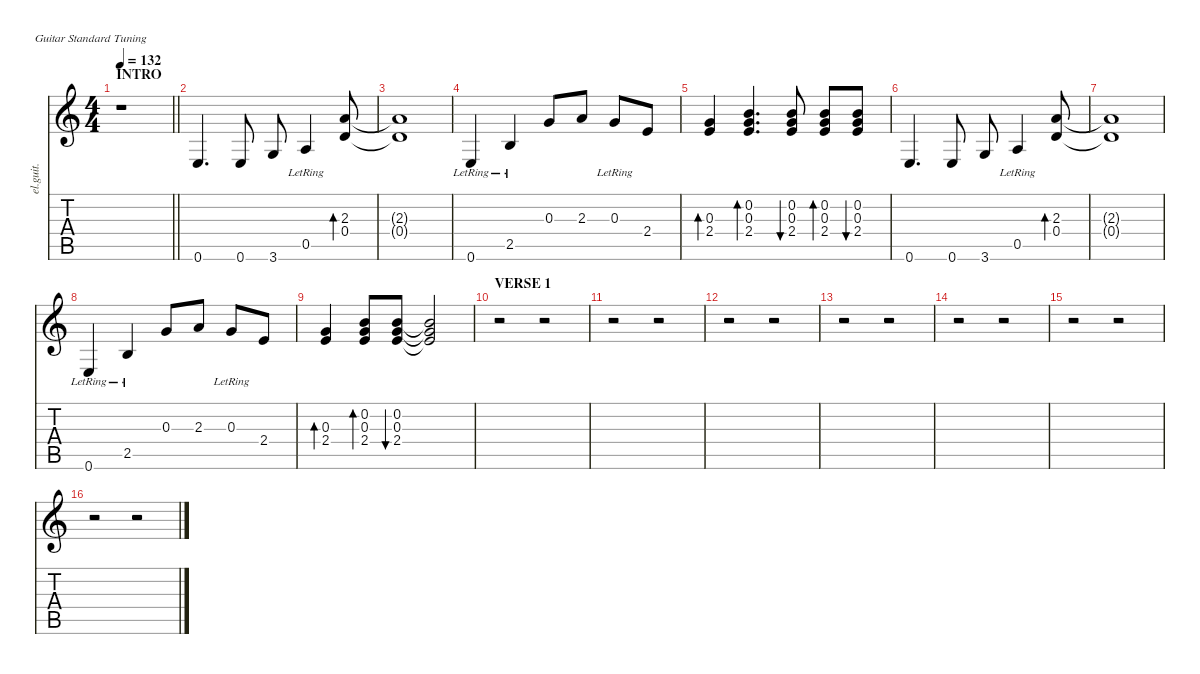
\defaultSystemsLayout 4
\hideDynamics
\bracketExtendMode nobrackets
\otherSystemsTrackNameOrientation horizontal
\track ("Gtr.3" "el.guit.") {instrument electricguitarclean}
\staff {score tabs}
\tuning (E4 B3 G3 D3 A2 E2)
\ts (4 4)
\section ("" "INTRO")
\tempo 132
\clef g2
\barLineRight lightlight
\ks c
r.1{dy mf instrument electricguitarclean beam Down} |
0.6.4{d beam Up} 0.6.8{dy f beam Up} 3.6.8{beam Up} 0.5{lr}.4{dy mf beam Up} (2.3 0.4).8{bd 60 dy fff beam Up} |
(2.3{t} 0.4{t}).1{dy f beam Up} |
0.6{lr}.4{dy fff beam Up} 2.5{lr}.4{dy mf beam Up} 0.3.8{dy ff beam Up} 2.3.8{dy f beam Up} 0.3{lr}.8{dy mf beam Up} 2.4.8{beam Up} |
(0.3 2.4).4{bd 120 beam Up} (0.2 0.3 2.4).4{d bd 60 dy ff beam Up} (0.2 0.3 2.4).8{bu 30 dy f beam Up} (0.2 0.3 2.4).8{bd 30 dy mf beam Up} (0.2 0.3 2.4).8{bu 30 beam Up} |
0.6.4{d dy fff beam Up} 0.6.8{dy mf beam Up} 3.6.8{beam Up} 0.5{lr}.4{dy mp beam Up} (2.3 0.4).8{bd 60 dy ff beam Up} |
(2.3{t} 0.4{t}).1{dy f beam Up} |
0.6{lr}.4{dy mf beam Up} 2.5{lr}.4{dy mp beam Up} 0.3.8{dy ff beam Up} 2.3.8{dy f beam Up} 0.3{lr}.8{dy mf beam Up} 2.4.8{beam Up} |
(0.3 2.4).4{bd 120 beam Up} (0.2 0.3 2.4).8{bd 60 beam Up} (0.2 0.3 2.4).8{bu 30 dy f beam Up} (0.2{t} 0.3{t} 2.4{t}).2{beam Up} |
\section ("" "VERSE 1")
r.2{beam Down} r.2{beam Down} |
r.2{beam Down} r.2{beam Down} |
r.2{beam Down} r.2{beam Down} |
r.2{beam Down} r.2{beam Down} |
r.2{beam Down} r.2{beam Down} |
r.2{beam Down} r.2{beam Down} |
r.2{beam Down} r.2{beam Down}
